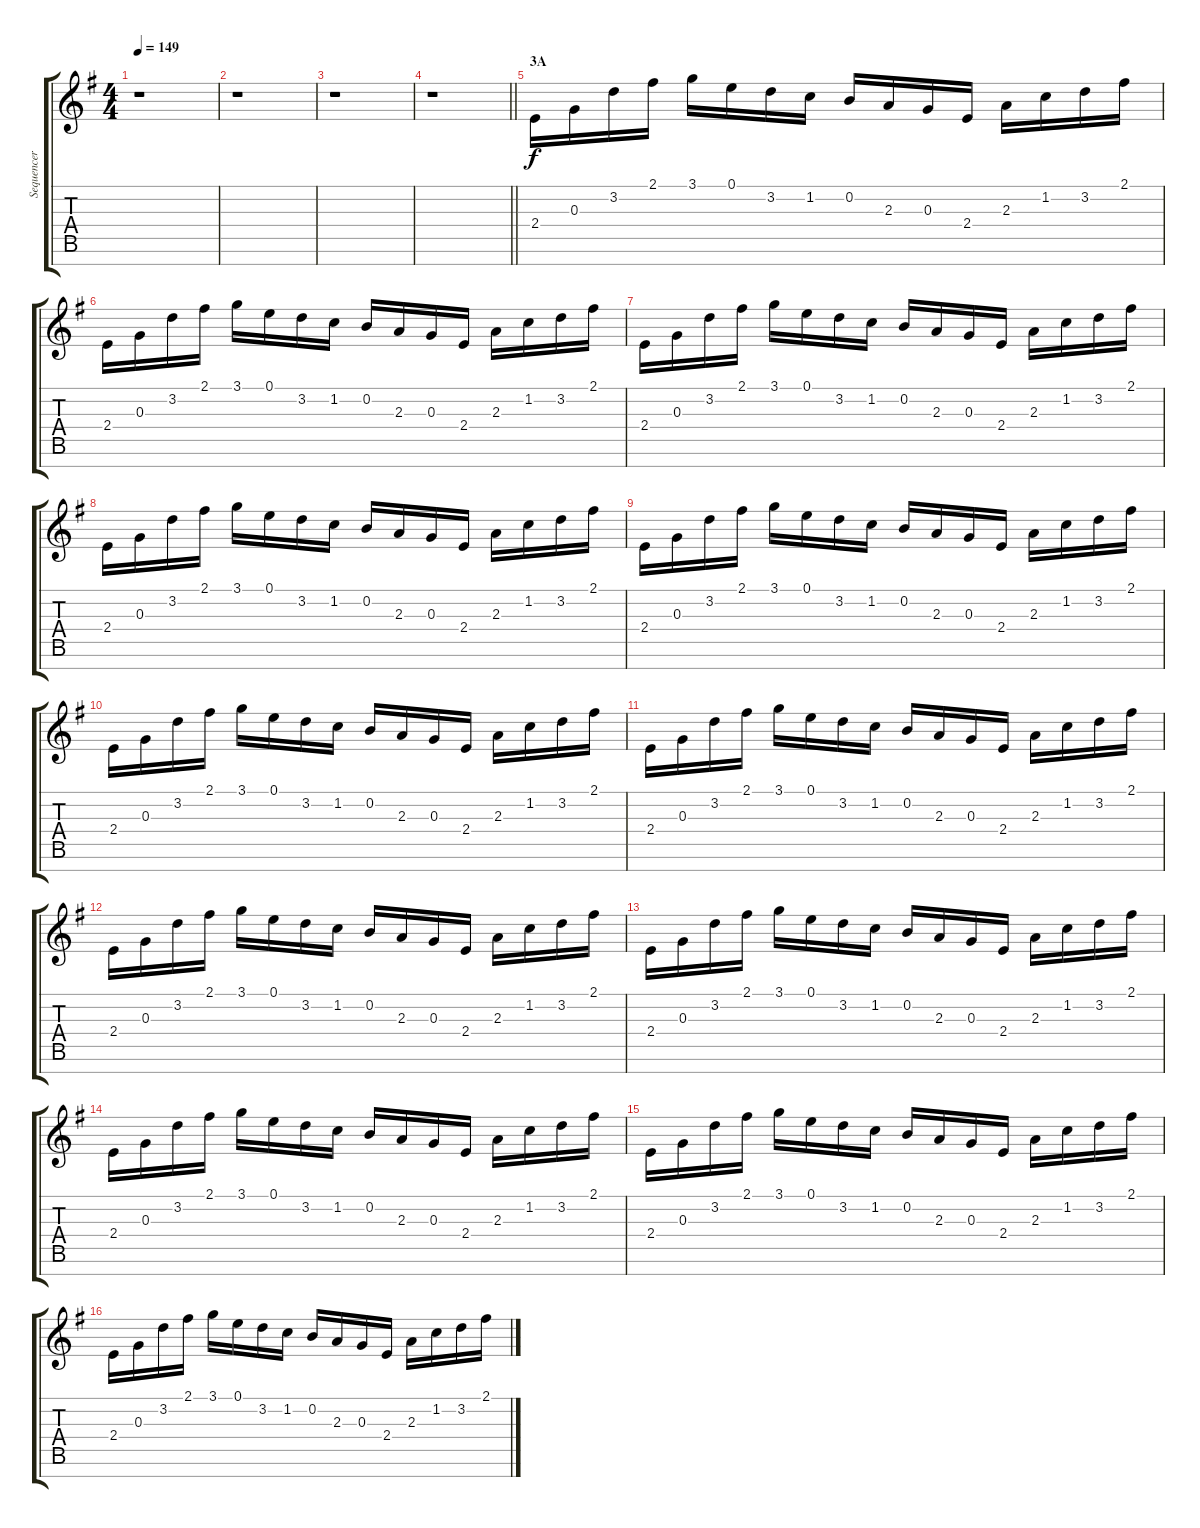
\track ("Sequencer" "Sequencer") {instrument pad3polysynth}
\staff {score tabs}
\tuning (E5 B4 G4 D4 A3 E3 B2) {hide}
\ts (4 4)
\tempo 149
\clef g2
\ks g
r.1{dy f} |
r.1 |
r.1 |
\barLineRight lightlight
r.1 |
\section ("" "3A")
2.4.16 0.3.16 3.2.16 2.1.16 3.1.16 0.1.16 3.2.16 1.2.16 0.2.16 2.3.16 0.3.16 2.4.16 2.3.16 1.2.16 3.2.16 2.1.16 |
2.4.16 0.3.16 3.2.16 2.1.16 3.1.16 0.1.16 3.2.16 1.2.16 0.2.16 2.3.16 0.3.16 2.4.16 2.3.16 1.2.16 3.2.16 2.1.16 |
2.4.16 0.3.16 3.2.16 2.1.16 3.1.16 0.1.16 3.2.16 1.2.16 0.2.16 2.3.16 0.3.16 2.4.16 2.3.16 1.2.16 3.2.16 2.1.16 |
2.4.16 0.3.16 3.2.16 2.1.16 3.1.16 0.1.16 3.2.16 1.2.16 0.2.16 2.3.16 0.3.16 2.4.16 2.3.16 1.2.16 3.2.16 2.1.16 |
2.4.16 0.3.16 3.2.16 2.1.16 3.1.16 0.1.16 3.2.16 1.2.16 0.2.16 2.3.16 0.3.16 2.4.16 2.3.16 1.2.16 3.2.16 2.1.16 |
2.4.16 0.3.16 3.2.16 2.1.16 3.1.16 0.1.16 3.2.16 1.2.16 0.2.16 2.3.16 0.3.16 2.4.16 2.3.16 1.2.16 3.2.16 2.1.16 |
2.4.16 0.3.16 3.2.16 2.1.16 3.1.16 0.1.16 3.2.16 1.2.16 0.2.16 2.3.16 0.3.16 2.4.16 2.3.16 1.2.16 3.2.16 2.1.16 |
2.4.16 0.3.16 3.2.16 2.1.16 3.1.16 0.1.16 3.2.16 1.2.16 0.2.16 2.3.16 0.3.16 2.4.16 2.3.16 1.2.16 3.2.16 2.1.16 |
2.4.16 0.3.16 3.2.16 2.1.16 3.1.16 0.1.16 3.2.16 1.2.16 0.2.16 2.3.16 0.3.16 2.4.16 2.3.16 1.2.16 3.2.16 2.1.16 |
2.4.16 0.3.16 3.2.16 2.1.16 3.1.16 0.1.16 3.2.16 1.2.16 0.2.16 2.3.16 0.3.16 2.4.16 2.3.16 1.2.16 3.2.16 2.1.16 |
2.4.16 0.3.16 3.2.16 2.1.16 3.1.16 0.1.16 3.2.16 1.2.16 0.2.16 2.3.16 0.3.16 2.4.16 2.3.16 1.2.16 3.2.16 2.1.16 |
2.4.16 0.3.16 3.2.16 2.1.16 3.1.16 0.1.16 3.2.16 1.2.16 0.2.16 2.3.16 0.3.16 2.4.16 2.3.16 1.2.16 3.2.16 2.1.16
